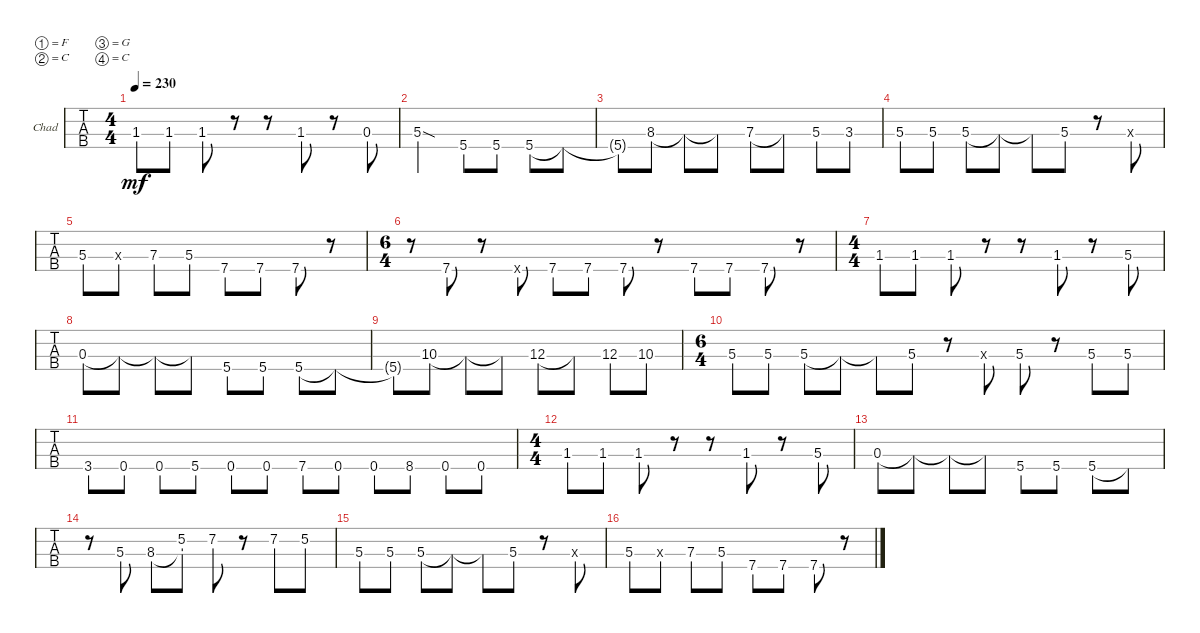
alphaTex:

\bracketExtendMode groupsimilarinstruments
\firstSystemTrackNameOrientation horizontal
\otherSystemsTrackNameOrientation horizontal
\track ("Doctor Lagorno" "Chad") {instrument electricbassfinger}
\staff {tabs}
\tuning (F2 C2 G1 C1)
\ts (4 4)
\tempo 230
\clef f4
\ks c
1.3.8{dy mf} 1.3.8 1.3.8 r.8 r.8 1.3.8 r.8 0.3.8 |
5.3{sod}.2 5.4.8 5.4.8 5.4.8 5.4{t}.8 |
5.4{t}.8 8.3{ac}.8 8.3{t}.8 8.3{t}.8 7.3{ac}.8 7.3{t}.8 5.3.8 3.3.8 |
5.3.8 5.3.8 5.3.8 5.3{t}.8 5.3{t}.8 5.3.8 r.8 0.3{x}.8 |
5.3.8 0.3{x}.8 7.3.8 5.3.8 7.4.8 7.4.8 7.4.8 r.8 |
\ts (6 4)
r.8 7.4.8 r.8 0.4{x}.8 7.4.8 7.4.8 7.4.8 r.8 7.4.8 7.4.8 7.4.8 r.8 |
\ts (4 4)
1.3.8 1.3.8 1.3.8 r.8 r.8 1.3.8 r.8 5.3.8 |
0.3.8 0.3{t}.8 0.3{t}.8 0.3{t}.8 5.4.8 5.4.8 5.4.8 5.4{t}.8 |
5.4{t}.8 10.3.8 10.3{t}.8 10.3{t}.8 12.3.8 12.3{t}.8 12.3.8 10.3.8 |
\ts (6 4)
5.3.8 5.3.8 5.3.8 5.3{t}.8 5.3{t}.8 5.3.8 r.8 0.3{x}.8 5.3.8 r.8 5.3.8 5.3.8 |
3.4.8 0.4.8 0.4.8 5.4.8 0.4.8 0.4.8 7.4.8 0.4.8 0.4.8 8.4.8 0.4.8 0.4.8 |
\ts (4 4)
1.3.8 1.3.8 1.3.8 r.8 r.8 1.3.8 r.8 5.3.8 |
0.3.8 0.3{t}.8 0.3{t}.8 0.3{t}.8 5.4.8 5.4.8 5.4.8 5.4{t}.8 |
r.8 5.3.8 8.3.8 (8.3{ac t} 5.2{ac}).8 7.2{ac}.8 r.8 7.2{ac}.8 5.2.8 |
5.3.8 5.3.8 5.3.8 5.3{t}.8 5.3{t}.8 5.3.8 r.8 0.3{x}.8 |
5.3.8 0.3{x}.8 7.3.8 5.3.8 7.4.8 7.4.8 7.4.8 r.8
